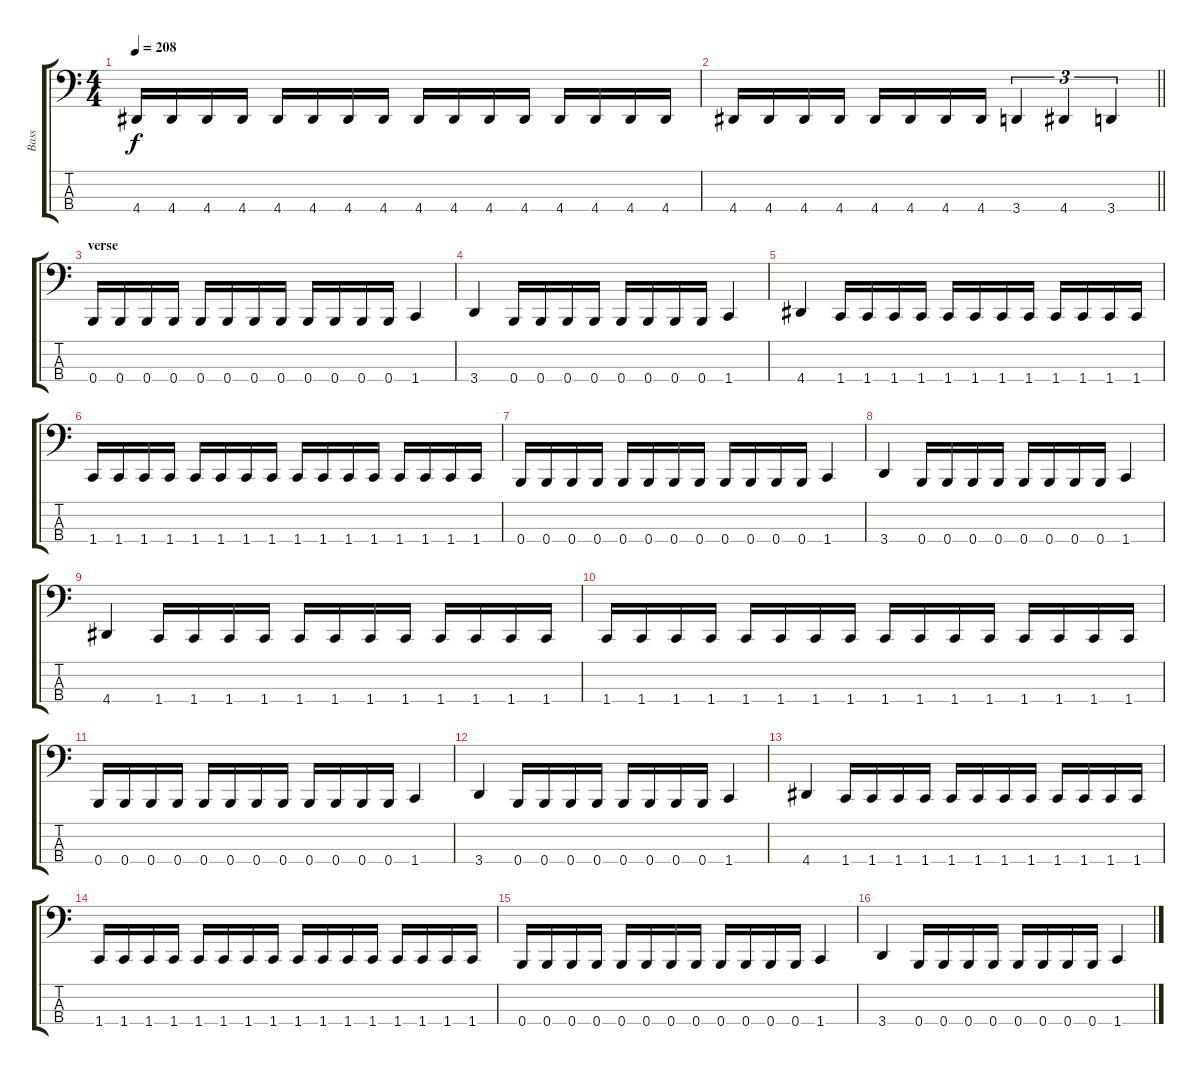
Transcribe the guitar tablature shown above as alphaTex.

\track ("Bass" "Bass") {instrument electricbassfinger}
\staff {score tabs}
\tuning (D2 A1 E1 B0) {hide}
\ts (4 4)
\tempo 208
\clef f4
\ks c
4.4.16{dy f} 4.4.16 4.4.16 4.4.16 4.4.16 4.4.16 4.4.16 4.4.16 4.4.16 4.4.16 4.4.16 4.4.16 4.4.16 4.4.16 4.4.16 4.4.16 |
\barLineRight lightlight
4.4.16 4.4.16 4.4.16 4.4.16 4.4.16 4.4.16 4.4.16 4.4.16 3.4.4{tu (3 2)} 4.4.4{tu (3 2)} 3.4.4{tu (3 2)} |
\section ("" "verse")
0.4.16 0.4.16 0.4.16 0.4.16 0.4.16 0.4.16 0.4.16 0.4.16 0.4.16 0.4.16 0.4.16 0.4.16 1.4.4 |
3.4.4 0.4.16 0.4.16 0.4.16 0.4.16 0.4.16 0.4.16 0.4.16 0.4.16 1.4.4 |
4.4.4 1.4.16 1.4.16 1.4.16 1.4.16 1.4.16 1.4.16 1.4.16 1.4.16 1.4.16 1.4.16 1.4.16 1.4.16 |
1.4.16 1.4.16 1.4.16 1.4.16 1.4.16 1.4.16 1.4.16 1.4.16 1.4.16 1.4.16 1.4.16 1.4.16 1.4.16 1.4.16 1.4.16 1.4.16 |
0.4.16 0.4.16 0.4.16 0.4.16 0.4.16 0.4.16 0.4.16 0.4.16 0.4.16 0.4.16 0.4.16 0.4.16 1.4.4 |
3.4.4 0.4.16 0.4.16 0.4.16 0.4.16 0.4.16 0.4.16 0.4.16 0.4.16 1.4.4 |
4.4.4 1.4.16 1.4.16 1.4.16 1.4.16 1.4.16 1.4.16 1.4.16 1.4.16 1.4.16 1.4.16 1.4.16 1.4.16 |
1.4.16 1.4.16 1.4.16 1.4.16 1.4.16 1.4.16 1.4.16 1.4.16 1.4.16 1.4.16 1.4.16 1.4.16 1.4.16 1.4.16 1.4.16 1.4.16 |
0.4.16 0.4.16 0.4.16 0.4.16 0.4.16 0.4.16 0.4.16 0.4.16 0.4.16 0.4.16 0.4.16 0.4.16 1.4.4 |
3.4.4 0.4.16 0.4.16 0.4.16 0.4.16 0.4.16 0.4.16 0.4.16 0.4.16 1.4.4 |
4.4.4 1.4.16 1.4.16 1.4.16 1.4.16 1.4.16 1.4.16 1.4.16 1.4.16 1.4.16 1.4.16 1.4.16 1.4.16 |
1.4.16 1.4.16 1.4.16 1.4.16 1.4.16 1.4.16 1.4.16 1.4.16 1.4.16 1.4.16 1.4.16 1.4.16 1.4.16 1.4.16 1.4.16 1.4.16 |
0.4.16 0.4.16 0.4.16 0.4.16 0.4.16 0.4.16 0.4.16 0.4.16 0.4.16 0.4.16 0.4.16 0.4.16 1.4.4 |
3.4.4 0.4.16 0.4.16 0.4.16 0.4.16 0.4.16 0.4.16 0.4.16 0.4.16 1.4.4
